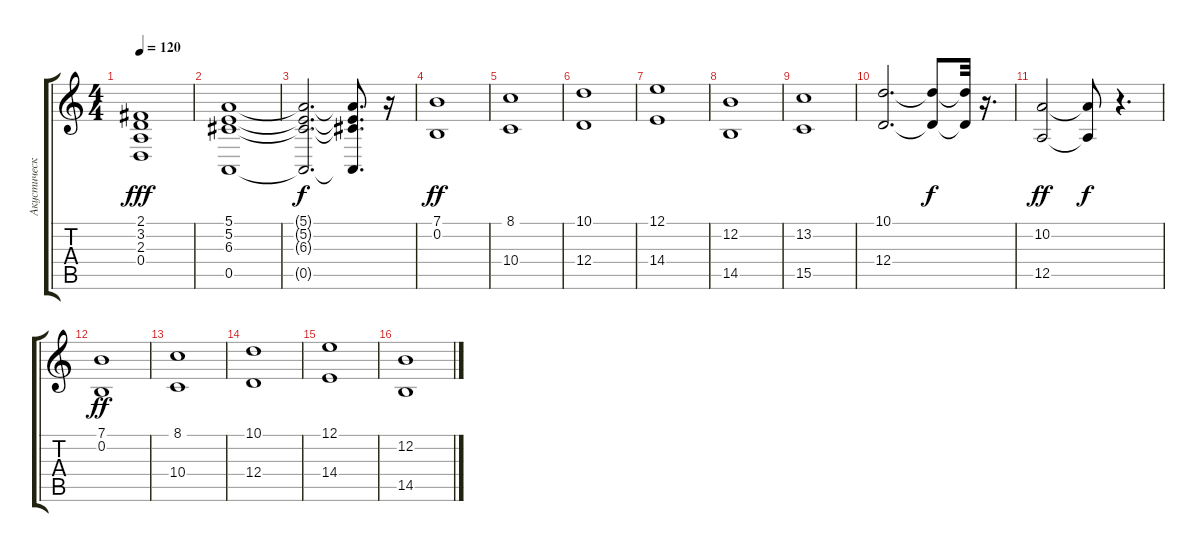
\track ("Акустический Гранд Роял" "Акустическ") {instrument acousticgrandpiano}
\staff {score tabs}
\tuning (E4 B3 G3 D3 A2 E2) {hide}
\ts (4 4)
\tempo 120
\clef g2
\ks c
(2.1 3.2 2.3 0.4).1{dy fff} |
(5.1 5.2 6.3 0.5).1 |
(5.1{t} 5.2{t} 6.3{t} 0.5{t}).2{d dy f} (5.1{t} 5.2{t} 6.3{t} 0.5{t}).8{d} r.16 |
(7.1 0.2).1{dy ff} |
(8.1 10.4).1 |
(10.1 12.4).1 |
(12.1 14.4).1 |
(12.2 14.5).1 |
(13.2 15.5).1 |
(10.1 12.4).2{d} (10.1{t} 12.4{t}).8{dy f} (10.1{t} 12.4{t}).32 r.16{d} |
(10.2 12.5).2{dy ff} (10.2{t} 12.5{t}).8{dy f} r.4{d} |
(7.1 0.2).1{dy ff} |
(8.1 10.4).1 |
(10.1 12.4).1 |
(12.1 14.4).1 |
(12.2 14.5).1
